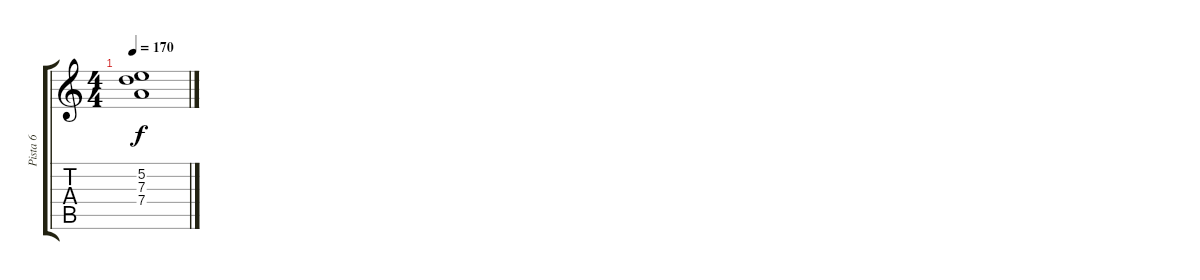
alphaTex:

\track ("Pista 6" "Pista 6") {instrument electricguitarclean}
\staff {score tabs}
\tuning (E4 B3 G3 D3 A2 D2) {hide}
\ts (4 4)
\tempo 170
\clef g2
\ks c
(5.2{t} 7.3{t} 7.4{t}).1{dy f}
